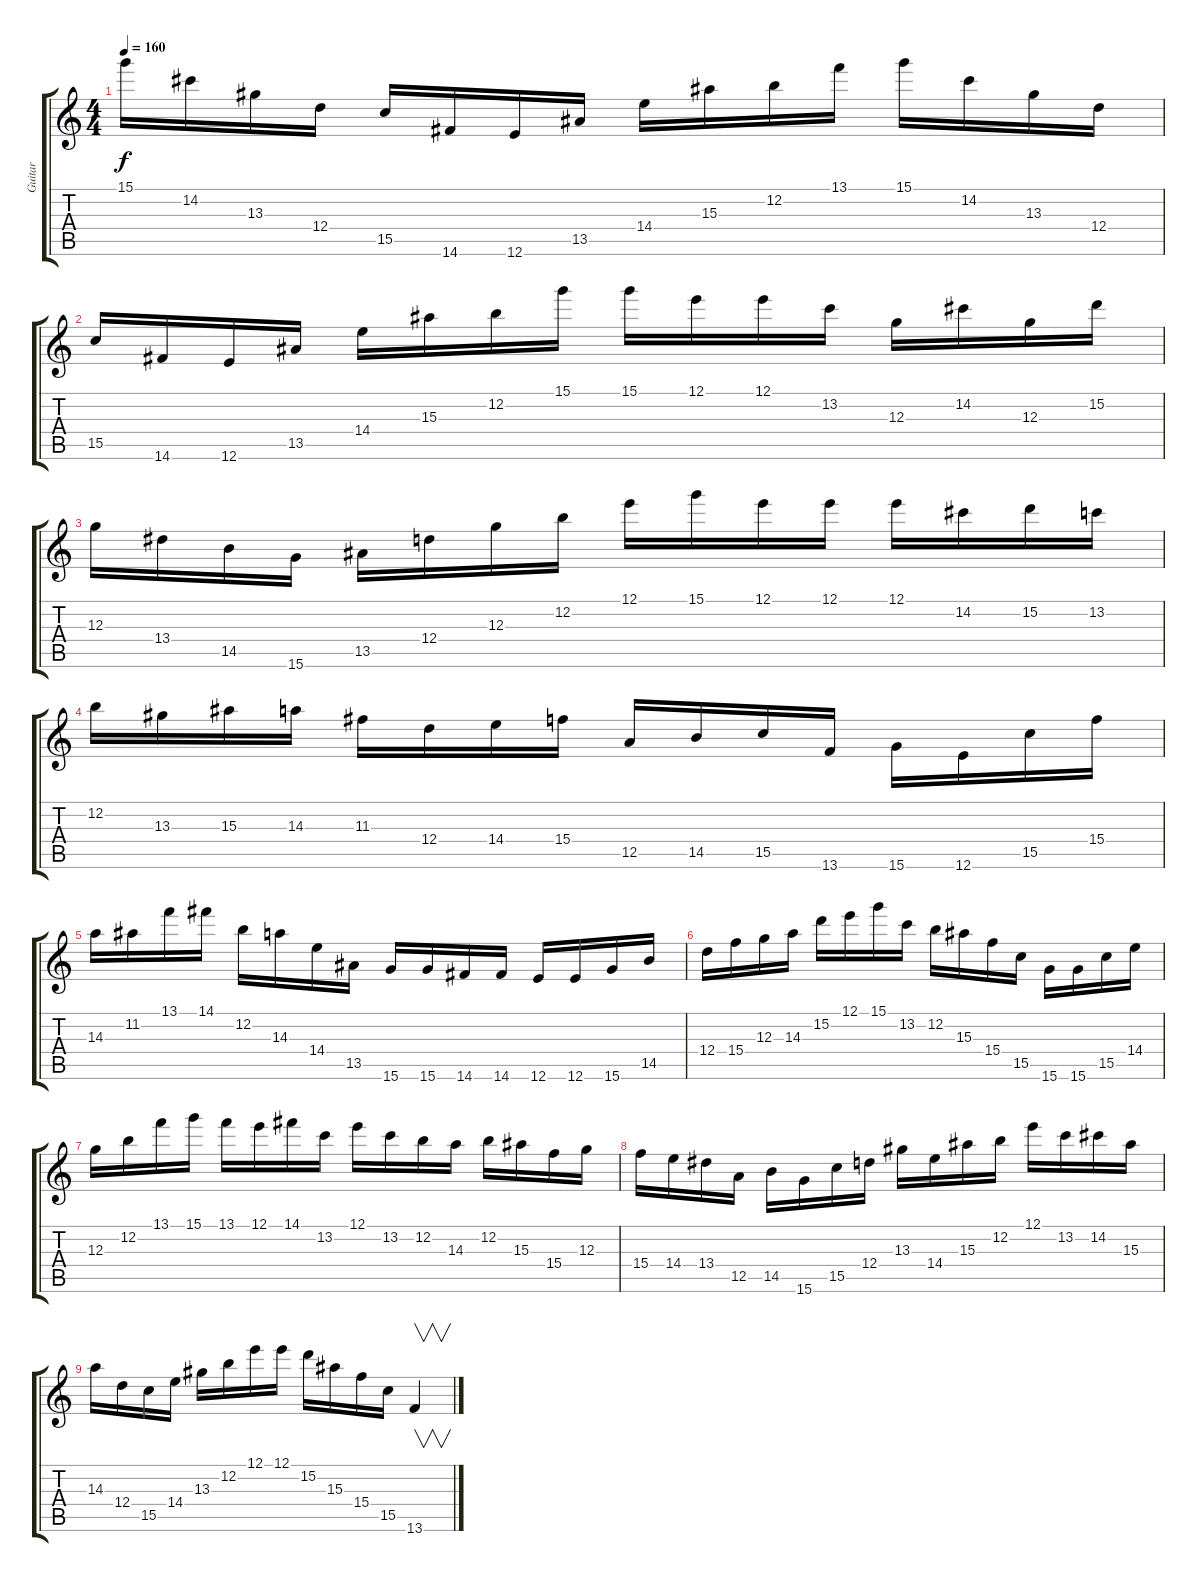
\track ("Guitar" "Guitar") {instrument acousticguitarnylon}
\staff {score tabs}
\tuning (E4 B3 G3 D3 A2 E2) {hide}
\ts (4 4)
\tempo 160
\clef g2
\ks c
15.1.16{dy f instrument acousticguitarnylon} 14.2.16 13.3.16 12.4.16 15.5.16 14.6.16 12.6.16 13.5.16 14.4.16 15.3.16 12.2.16 13.1.16 15.1.16 14.2.16 13.3.16 12.4.16 |
15.5.16 14.6.16 12.6.16 13.5.16 14.4.16 15.3.16 12.2.16 15.1.16 15.1.16 12.1.16 12.1.16 13.2.16 12.3.16 14.2.16 12.3.16 15.2.16 |
12.3.16 13.4.16 14.5.16 15.6.16 13.5.16 12.4.16 12.3.16 12.2.16 12.1.16 15.1.16 12.1.16 12.1.16 12.1.16 14.2.16 15.2.16 13.2.16 |
12.2.16 13.3.16 15.3.16 14.3.16 11.3.16 12.4.16 14.4.16 15.4.16 12.5.16 14.5.16 15.5.16 13.6.16 15.6.16 12.6.16 15.5.16 15.4.16 |
14.3.16 11.2.16 13.1.16 14.1.16 12.2.16 14.3.16 14.4.16 13.5.16 15.6.16 15.6.16 14.6.16 14.6.16 12.6.16 12.6.16 15.6.16 14.5.16 |
12.4.16 15.4.16 12.3.16 14.3.16 15.2.16 12.1.16 15.1.16 13.2.16 12.2.16 15.3.16 15.4.16 15.5.16 15.6.16 15.6.16 15.5.16 14.4.16 |
12.3.16 12.2.16 13.1.16 15.1.16 13.1.16 12.1.16 14.1.16 13.2.16 12.1.16 13.2.16 12.2.16 14.3.16 12.2.16 15.3.16 15.4.16 12.3.16 |
15.4.16 14.4.16 13.4.16 12.5.16 14.5.16 15.6.16 15.5.16 12.4.16 13.3.16 14.4.16 15.3.16 12.2.16 12.1.16 13.2.16 14.2.16 15.3.16 |
14.3.16 12.4.16 15.5.16 14.4.16 13.3.16 12.2.16 12.1.16 12.1.16 15.2.16 15.3.16 15.4.16 15.5.16 13.6.4{v}
